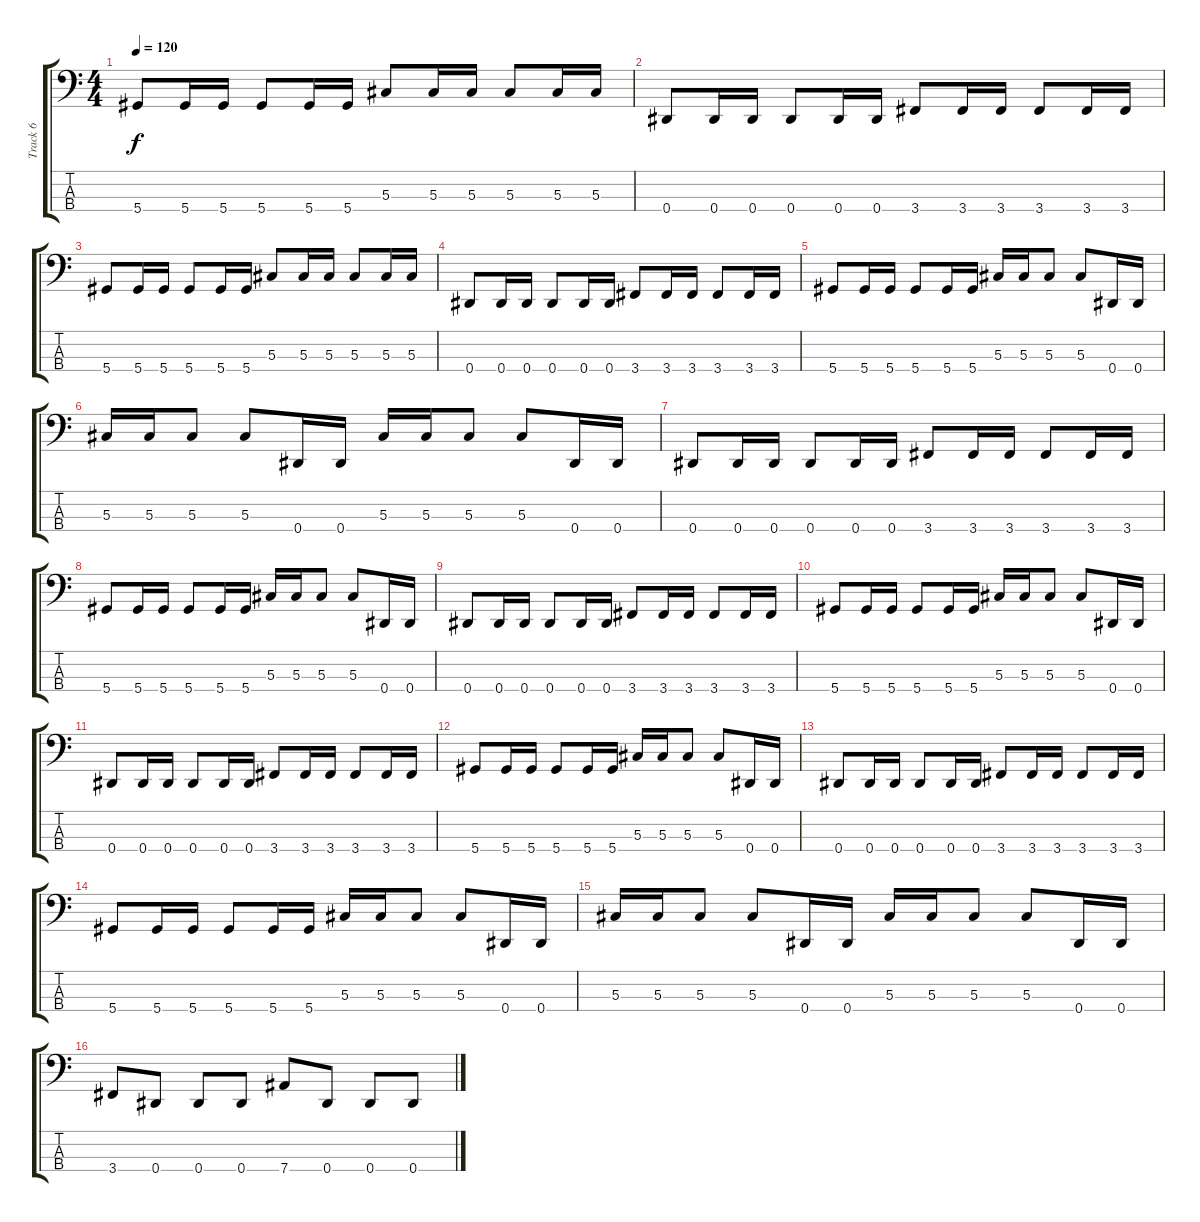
\track ("Track 6" "Track 6") {instrument electricbassfinger}
\staff {score tabs}
\tuning (Gb2 Db2 Ab1 Eb1) {hide}
\ts (4 4)
\tempo 120
\clef f4
\ks c
5.4.8{dy f} 5.4.16 5.4.16 5.4.8 5.4.16 5.4.16 5.3.8 5.3.16 5.3.16 5.3.8 5.3.16 5.3.16 |
0.4.8 0.4.16 0.4.16 0.4.8 0.4.16 0.4.16 3.4.8 3.4.16 3.4.16 3.4.8 3.4.16 3.4.16 |
5.4.8 5.4.16 5.4.16 5.4.8 5.4.16 5.4.16 5.3.8 5.3.16 5.3.16 5.3.8 5.3.16 5.3.16 |
0.4.8 0.4.16 0.4.16 0.4.8 0.4.16 0.4.16 3.4.8 3.4.16 3.4.16 3.4.8 3.4.16 3.4.16 |
5.4.8 5.4.16 5.4.16 5.4.8 5.4.16 5.4.16 5.3.16 5.3.16 5.3.8 5.3.8 0.4.16 0.4.16 |
5.3.16 5.3.16 5.3.8 5.3.8 0.4.16 0.4.16 5.3.16 5.3.16 5.3.8 5.3.8 0.4.16 0.4.16 |
0.4.8 0.4.16 0.4.16 0.4.8 0.4.16 0.4.16 3.4.8 3.4.16 3.4.16 3.4.8 3.4.16 3.4.16 |
5.4.8 5.4.16 5.4.16 5.4.8 5.4.16 5.4.16 5.3.16 5.3.16 5.3.8 5.3.8 0.4.16 0.4.16 |
0.4.8 0.4.16 0.4.16 0.4.8 0.4.16 0.4.16 3.4.8 3.4.16 3.4.16 3.4.8 3.4.16 3.4.16 |
5.4.8 5.4.16 5.4.16 5.4.8 5.4.16 5.4.16 5.3.16 5.3.16 5.3.8 5.3.8 0.4.16 0.4.16 |
0.4.8 0.4.16 0.4.16 0.4.8 0.4.16 0.4.16 3.4.8 3.4.16 3.4.16 3.4.8 3.4.16 3.4.16 |
5.4.8 5.4.16 5.4.16 5.4.8 5.4.16 5.4.16 5.3.16 5.3.16 5.3.8 5.3.8 0.4.16 0.4.16 |
0.4.8 0.4.16 0.4.16 0.4.8 0.4.16 0.4.16 3.4.8 3.4.16 3.4.16 3.4.8 3.4.16 3.4.16 |
5.4.8 5.4.16 5.4.16 5.4.8 5.4.16 5.4.16 5.3.16 5.3.16 5.3.8 5.3.8 0.4.16 0.4.16 |
5.3.16 5.3.16 5.3.8 5.3.8 0.4.16 0.4.16 5.3.16 5.3.16 5.3.8 5.3.8 0.4.16 0.4.16 |
3.4.8{volume 16} 0.4.8 0.4.8 0.4.8 7.4.8 0.4.8 0.4.8 0.4.8
